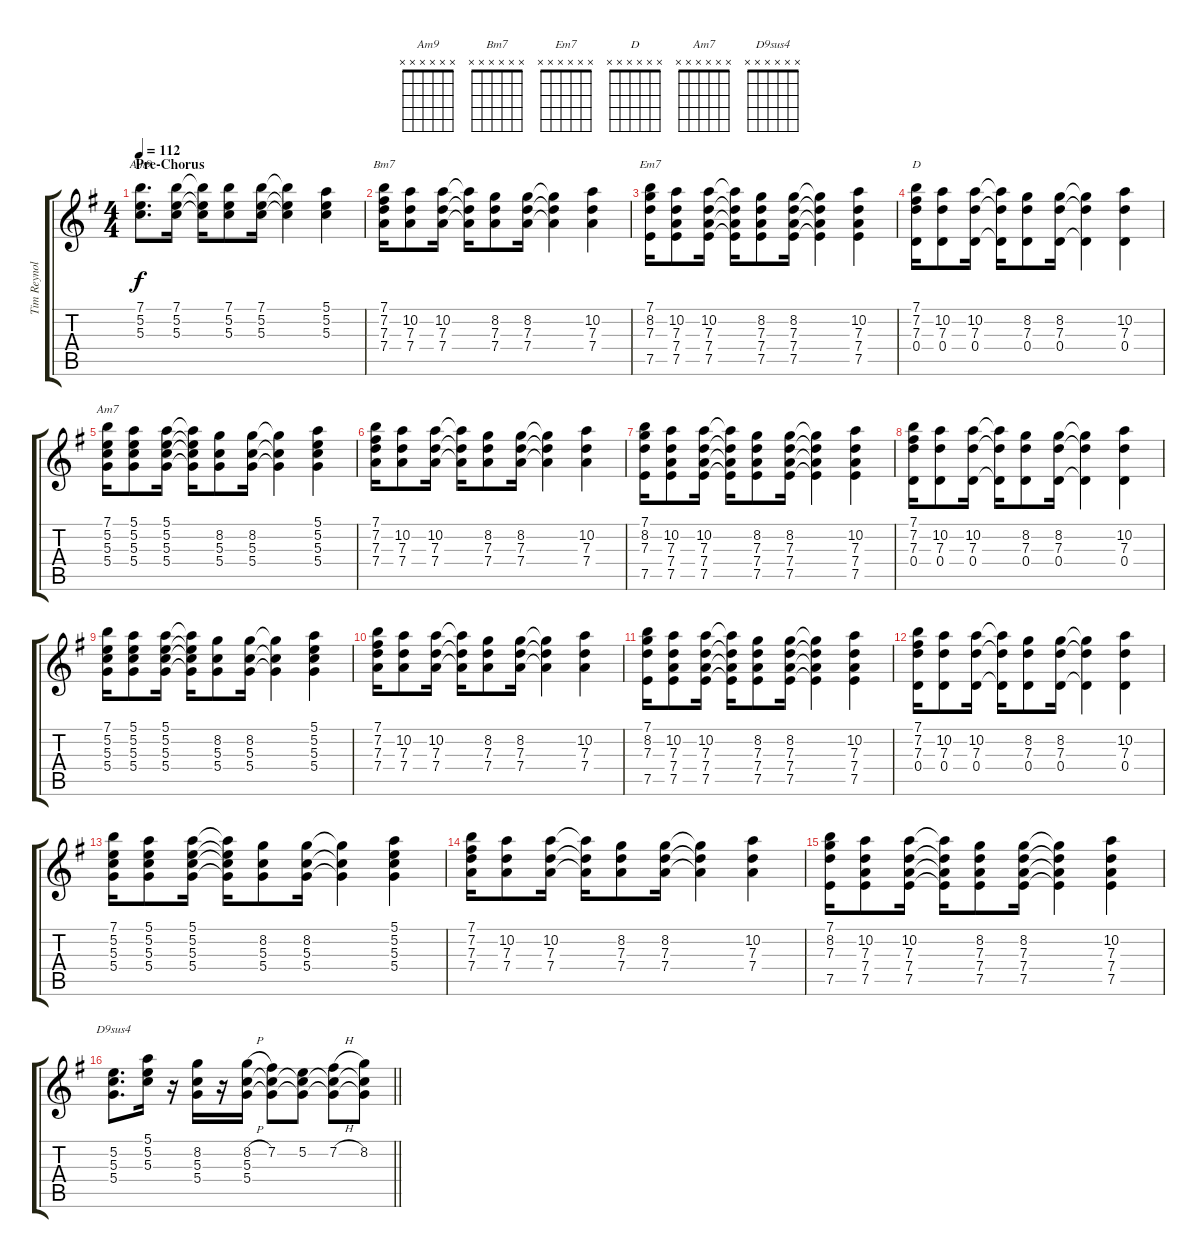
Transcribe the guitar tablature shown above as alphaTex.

\track ("Tim Reynolds" "Tim Reynol") {instrument acousticguitarsteel}
\staff {score tabs}
\tuning (E4 B3 G3 D3 A2 E2) {hide}
\chord ("Am9" x x x x x x)
\chord ("Bm7" x x x x x x)
\chord ("Em7" x x x x x x)
\chord ("D" x x x x x x)
\chord ("Am7" x x x x x x)
\chord ("D9sus4" x x x x x x)
\ts (4 4)
\section ("" "Pre-Chorus")
\tempo 112
\clef g2
\ks eminor
(7.1 5.2 5.3).8{d ch "Am9" dy f} (7.1 5.2 5.3).16 (7.1{t} 5.2{t} 5.3{t}).16 (7.1 5.2 5.3).8 (7.1 5.2 5.3).16 (7.1{t} 5.2{t} 5.3{t}).4 (5.1 5.2 5.3).4 |
(7.1 7.2 7.3 7.4).16{ch "Bm7"} (10.2 7.3 7.4).8 (10.2 7.3 7.4).16 (10.2{t} 7.3{t} 7.4{t}).16 (8.2 7.3 7.4).8 (8.2 7.3 7.4).16 (8.2{t} 7.3{t} 7.4{t}).4 (10.2 7.3 7.4).4 |
(7.1 8.2 7.3 7.5).16{ch "Em7"} (10.2 7.3 7.4 7.5).8 (10.2 7.3 7.4 7.5).16 (10.2{t} 7.3{t} 7.4{t} 7.5{t}).16 (8.2 7.3 7.4 7.5).8 (8.2 7.3 7.4 7.5).16 (8.2{t} 7.3{t} 7.4{t} 7.5{t}).4 (10.2 7.3 7.4 7.5).4 |
(7.1 7.2 7.3 0.4).16{ch "D"} (10.2 7.3 0.4).8 (10.2 7.3 0.4).16 (10.2{t} 7.3{t} 0.4{t}).16 (8.2 7.3 0.4).8 (8.2 7.3 0.4).16 (8.2{t} 7.3{t} 0.4{t}).4 (10.2 7.3 0.4).4 |
(7.1 5.2 5.3 5.4).16{ch "Am7"} (5.1 5.2 5.3 5.4).8 (5.1 5.2 5.3 5.4).16 (5.1{t} 5.2{t} 5.3{t} 5.4{t}).16 (8.2 5.3 5.4).8 (8.2 5.3 5.4).16 (8.2{t} 5.3{t} 5.4{t}).4 (5.1 5.2 5.3 5.4).4 |
(7.1 7.2 7.3 7.4).16 (10.2 7.3 7.4).8 (10.2 7.3 7.4).16 (10.2{t} 7.3{t} 7.4{t}).16 (8.2 7.3 7.4).8 (8.2 7.3 7.4).16 (8.2{t} 7.3{t} 7.4{t}).4 (10.2 7.3 7.4).4 |
(7.1 8.2 7.3 7.5).16 (10.2 7.3 7.4 7.5).8 (10.2 7.3 7.4 7.5).16 (10.2{t} 7.3{t} 7.4{t} 7.5{t}).16 (8.2 7.3 7.4 7.5).8 (8.2 7.3 7.4 7.5).16 (8.2{t} 7.3{t} 7.4{t} 7.5{t}).4 (10.2 7.3 7.4 7.5).4 |
(7.1 7.2 7.3 0.4).16 (10.2 7.3 0.4).8 (10.2 7.3 0.4).16 (10.2{t} 7.3{t} 0.4{t}).16 (8.2 7.3 0.4).8 (8.2 7.3 0.4).16 (8.2{t} 7.3{t} 0.4{t}).4 (10.2 7.3 0.4).4 |
(7.1 5.2 5.3 5.4).16 (5.1 5.2 5.3 5.4).8 (5.1 5.2 5.3 5.4).16 (5.1{t} 5.2{t} 5.3{t} 5.4{t}).16 (8.2 5.3 5.4).8 (8.2 5.3 5.4).16 (8.2{t} 5.3{t} 5.4{t}).4 (5.1 5.2 5.3 5.4).4 |
(7.1 7.2 7.3 7.4).16 (10.2 7.3 7.4).8 (10.2 7.3 7.4).16 (10.2{t} 7.3{t} 7.4{t}).16 (8.2 7.3 7.4).8 (8.2 7.3 7.4).16 (8.2{t} 7.3{t} 7.4{t}).4 (10.2 7.3 7.4).4 |
(7.1 8.2 7.3 7.5).16 (10.2 7.3 7.4 7.5).8 (10.2 7.3 7.4 7.5).16 (10.2{t} 7.3{t} 7.4{t} 7.5{t}).16 (8.2 7.3 7.4 7.5).8 (8.2 7.3 7.4 7.5).16 (8.2{t} 7.3{t} 7.4{t} 7.5{t}).4 (10.2 7.3 7.4 7.5).4 |
(7.1 7.2 7.3 0.4).16 (10.2 7.3 0.4).8 (10.2 7.3 0.4).16 (10.2{t} 7.3{t} 0.4{t}).16 (8.2 7.3 0.4).8 (8.2 7.3 0.4).16 (8.2{t} 7.3{t} 0.4{t}).4 (10.2 7.3 0.4).4 |
(7.1 5.2 5.3 5.4).16 (5.1 5.2 5.3 5.4).8 (5.1 5.2 5.3 5.4).16 (5.1{t} 5.2{t} 5.3{t} 5.4{t}).16 (8.2 5.3 5.4).8 (8.2 5.3 5.4).16 (8.2{t} 5.3{t} 5.4{t}).4 (5.1 5.2 5.3 5.4).4 |
(7.1 7.2 7.3 7.4).16 (10.2 7.3 7.4).8 (10.2 7.3 7.4).16 (10.2{t} 7.3{t} 7.4{t}).16 (8.2 7.3 7.4).8 (8.2 7.3 7.4).16 (8.2{t} 7.3{t} 7.4{t}).4 (10.2 7.3 7.4).4 |
(7.1 8.2 7.3 7.5).16 (10.2 7.3 7.4 7.5).8 (10.2 7.3 7.4 7.5).16 (10.2{t} 7.3{t} 7.4{t} 7.5{t}).16 (8.2 7.3 7.4 7.5).8 (8.2 7.3 7.4 7.5).16 (8.2{t} 7.3{t} 7.4{t} 7.5{t}).4 (10.2 7.3 7.4 7.5).4 |
\barLineRight lightlight
(5.2 5.3 5.4).8{d ch "D9sus4"} (5.1 5.2 5.3).16 r.16 (8.2 5.3 5.4).16 r.16 (8.2{h} 5.3 5.4).16 (7.2 5.3{t} 5.4{t}).8 (5.2 5.3{t} 5.4{t}).8 (7.2{h} 5.3{t} 5.4{t}).8 (8.2 5.3{t} 5.4{t}).8
